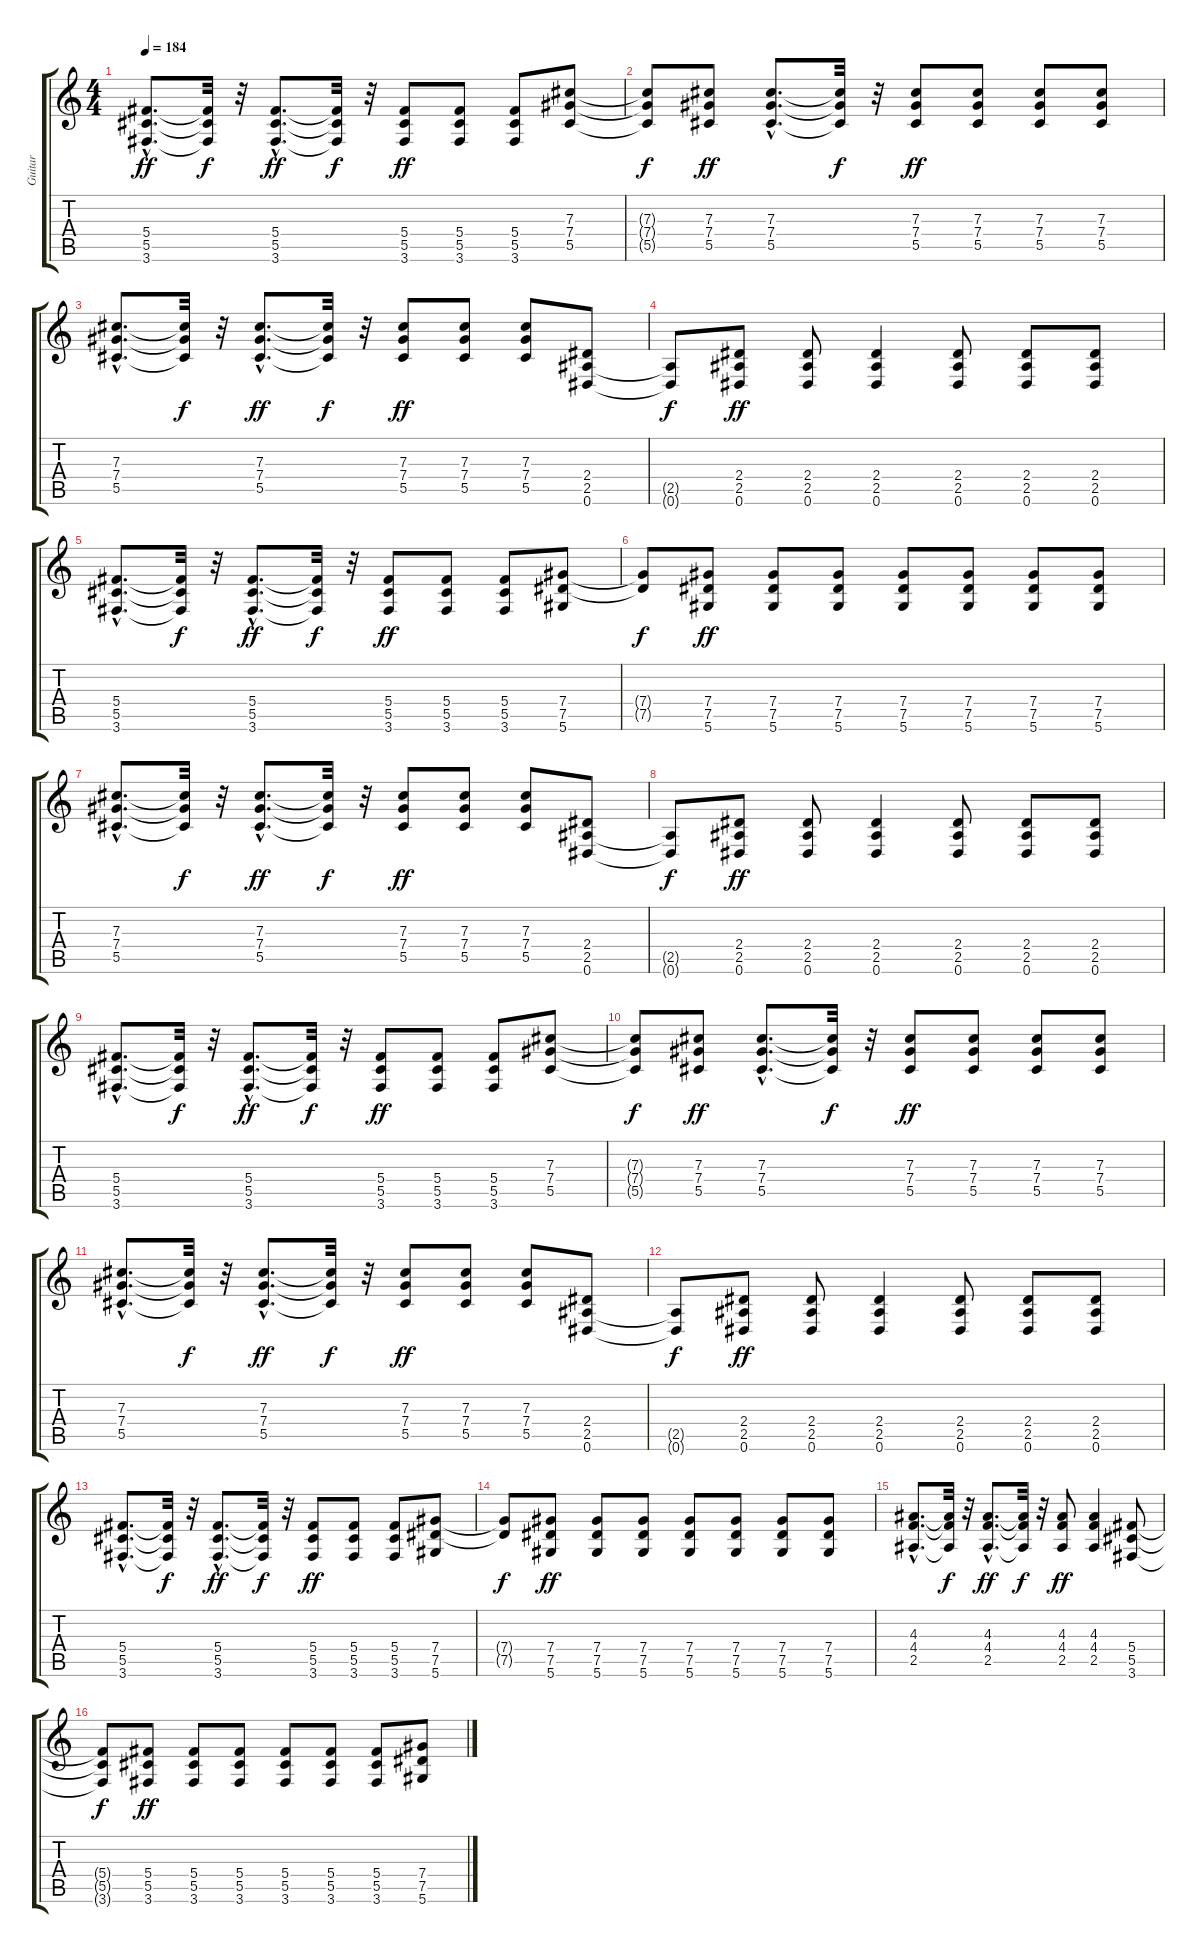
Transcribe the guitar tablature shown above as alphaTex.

\track ("Guitar" "Guitar") {instrument distortionguitar}
\staff {score tabs}
\tuning (Eb4 Bb3 Gb3 Db3 Ab2 Eb2) {hide}
\ts (4 4)
\tempo 184
\clef g2
\ks c
(5.4{hac} 5.5{hac} 3.6{hac}).8{d dy ff} (5.4{t} 5.5{t} 3.6{t}).32{dy f} r.32 (5.4{hac} 5.5{hac} 3.6{hac}).8{d dy ff} (5.4{t} 5.5{t} 3.6{t}).32{dy f} r.32 (5.4 5.5 3.6).8{dy ff} (5.4 5.5 3.6).8 (5.4 5.5 3.6).8 (7.3 7.4 5.5).8 |
(7.3{t} 7.4{t} 5.5{t}).8{dy f} (7.3 7.4 5.5).8{dy ff} (7.3{hac} 7.4{hac} 5.5{hac}).8{d} (7.3{t} 7.4{t} 5.5{t}).32{dy f} r.32 (7.3 7.4 5.5).8{dy ff} (7.3 7.4 5.5).8 (7.3 7.4 5.5).8 (7.3 7.4 5.5).8 |
(7.3{hac} 7.4{hac} 5.5{hac}).8{d} (7.3{t} 7.4{t} 5.5{t}).32{dy f} r.32 (7.3{hac} 7.4{hac} 5.5{hac}).8{d dy ff} (7.3{t} 7.4{t} 5.5{t}).32{dy f} r.32 (7.3 7.4 5.5).8{dy ff} (7.3 7.4 5.5).8 (7.3 7.4 5.5).8 (2.4 2.5 0.6).8 |
(2.5{t} 0.6{t}).8{dy f} (2.4 2.5 0.6).8{dy ff} (2.4 2.5 0.6).8 (2.4 2.5 0.6).4 (2.4 2.5 0.6).8 (2.4 2.5 0.6).8 (2.4 2.5 0.6).8 |
(5.4{hac} 5.5{hac} 3.6{hac}).8{d} (5.4{t} 5.5{t} 3.6{t}).32{dy f} r.32 (5.4{hac} 5.5{hac} 3.6{hac}).8{d dy ff} (5.4{t} 5.5{t} 3.6{t}).32{dy f} r.32 (5.4 5.5 3.6).8{dy ff} (5.4 5.5 3.6).8 (5.4 5.5 3.6).8 (7.4 7.5 5.6).8 |
(7.4{t} 7.5{t}).8{dy f} (7.4 7.5 5.6).8{dy ff} (7.4 7.5 5.6).8 (7.4 7.5 5.6).8 (7.4 7.5 5.6).8 (7.4 7.5 5.6).8 (7.4 7.5 5.6).8 (7.4 7.5 5.6).8 |
(7.3{hac} 7.4{hac} 5.5{hac}).8{d} (7.3{t} 7.4{t} 5.5{t}).32{dy f} r.32 (7.3{hac} 7.4{hac} 5.5{hac}).8{d dy ff} (7.3{t} 7.4{t} 5.5{t}).32{dy f} r.32 (7.3 7.4 5.5).8{dy ff} (7.3 7.4 5.5).8 (7.3 7.4 5.5).8 (2.4 2.5 0.6).8 |
(2.5{t} 0.6{t}).8{dy f} (2.4 2.5 0.6).8{dy ff} (2.4 2.5 0.6).8 (2.4 2.5 0.6).4 (2.4 2.5 0.6).8 (2.4 2.5 0.6).8 (2.4 2.5 0.6).8 |
(5.4{hac} 5.5{hac} 3.6{hac}).8{d} (5.4{t} 5.5{t} 3.6{t}).32{dy f} r.32 (5.4{hac} 5.5{hac} 3.6{hac}).8{d dy ff} (5.4{t} 5.5{t} 3.6{t}).32{dy f} r.32 (5.4 5.5 3.6).8{dy ff} (5.4 5.5 3.6).8 (5.4 5.5 3.6).8 (7.3 7.4 5.5).8 |
(7.3{t} 7.4{t} 5.5{t}).8{dy f} (7.3 7.4 5.5).8{dy ff} (7.3{hac} 7.4{hac} 5.5{hac}).8{d} (7.3{t} 7.4{t} 5.5{t}).32{dy f} r.32 (7.3 7.4 5.5).8{dy ff} (7.3 7.4 5.5).8 (7.3 7.4 5.5).8 (7.3 7.4 5.5).8 |
(7.3{hac} 7.4{hac} 5.5{hac}).8{d} (7.3{t} 7.4{t} 5.5{t}).32{dy f} r.32 (7.3{hac} 7.4{hac} 5.5{hac}).8{d dy ff} (7.3{t} 7.4{t} 5.5{t}).32{dy f} r.32 (7.3 7.4 5.5).8{dy ff} (7.3 7.4 5.5).8 (7.3 7.4 5.5).8 (2.4 2.5 0.6).8 |
(2.5{t} 0.6{t}).8{dy f} (2.4 2.5 0.6).8{dy ff} (2.4 2.5 0.6).8 (2.4 2.5 0.6).4 (2.4 2.5 0.6).8 (2.4 2.5 0.6).8 (2.4 2.5 0.6).8 |
(5.4{hac} 5.5{hac} 3.6{hac}).8{d} (5.4{t} 5.5{t} 3.6{t}).32{dy f} r.32 (5.4{hac} 5.5{hac} 3.6{hac}).8{d dy ff} (5.4{t} 5.5{t} 3.6{t}).32{dy f} r.32 (5.4 5.5 3.6).8{dy ff} (5.4 5.5 3.6).8 (5.4 5.5 3.6).8 (7.4 7.5 5.6).8 |
(7.4{t} 7.5{t}).8{dy f} (7.4 7.5 5.6).8{dy ff} (7.4 7.5 5.6).8 (7.4 7.5 5.6).8 (7.4 7.5 5.6).8 (7.4 7.5 5.6).8 (7.4 7.5 5.6).8 (7.4 7.5 5.6).8 |
(4.3{hac} 4.4{hac} 2.5{hac}).8{d} (4.3{t} 4.4{t} 2.5{t}).32{dy f} r.32 (4.3{hac} 4.4{hac} 2.5{hac}).8{d dy ff} (4.3{t} 4.4{t} 2.5{t}).32{dy f} r.32 (4.3 4.4 2.5).8{dy ff} (4.3 4.4 2.5).4 (5.4 5.5 3.6).8 |
(5.4{t} 5.5{t} 3.6{t}).8{dy f} (5.4 5.5 3.6).8{dy ff} (5.4 5.5 3.6).8 (5.4 5.5 3.6).8 (5.4 5.5 3.6).8 (5.4 5.5 3.6).8 (5.4 5.5 3.6).8 (7.4 7.5 5.6).8
